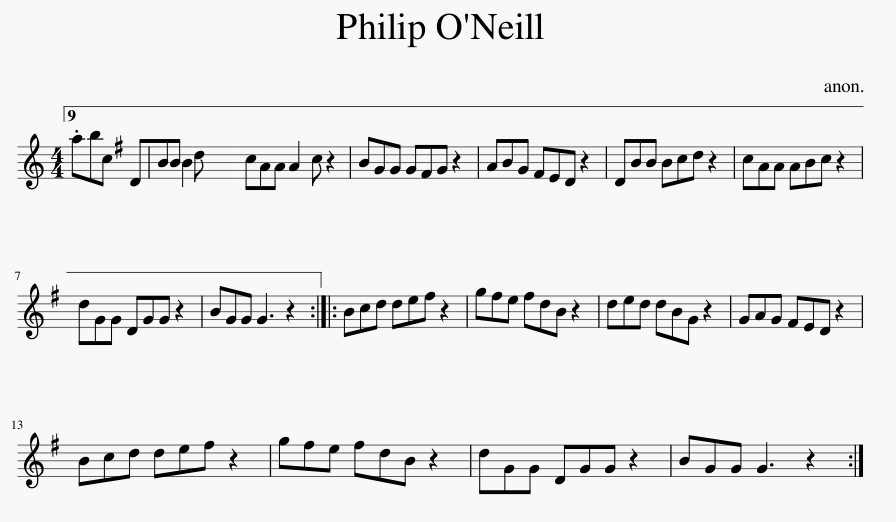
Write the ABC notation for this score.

X:1
L:1/8
M:4/4
I:linebreak $
K:C
V:1 treble
V:1
 .abc DBB B2 d | cAA A2 c z2 | BGG G^FG z2 | ABG ^FED z2 | DBB Bcd z2 | %5
 cAA ABc z2 |$ dGG DGG z2 | BGG G3 z2 :: Bcd de^f z2 | g^fe fdB z2 | %10
 ded dBG z2 | GAG ^FED z2 |$ Bcd de^f z2 | g^fe fdB z2 | dGG DGG z2 | %15
 BGG G3 z2 :| %16
